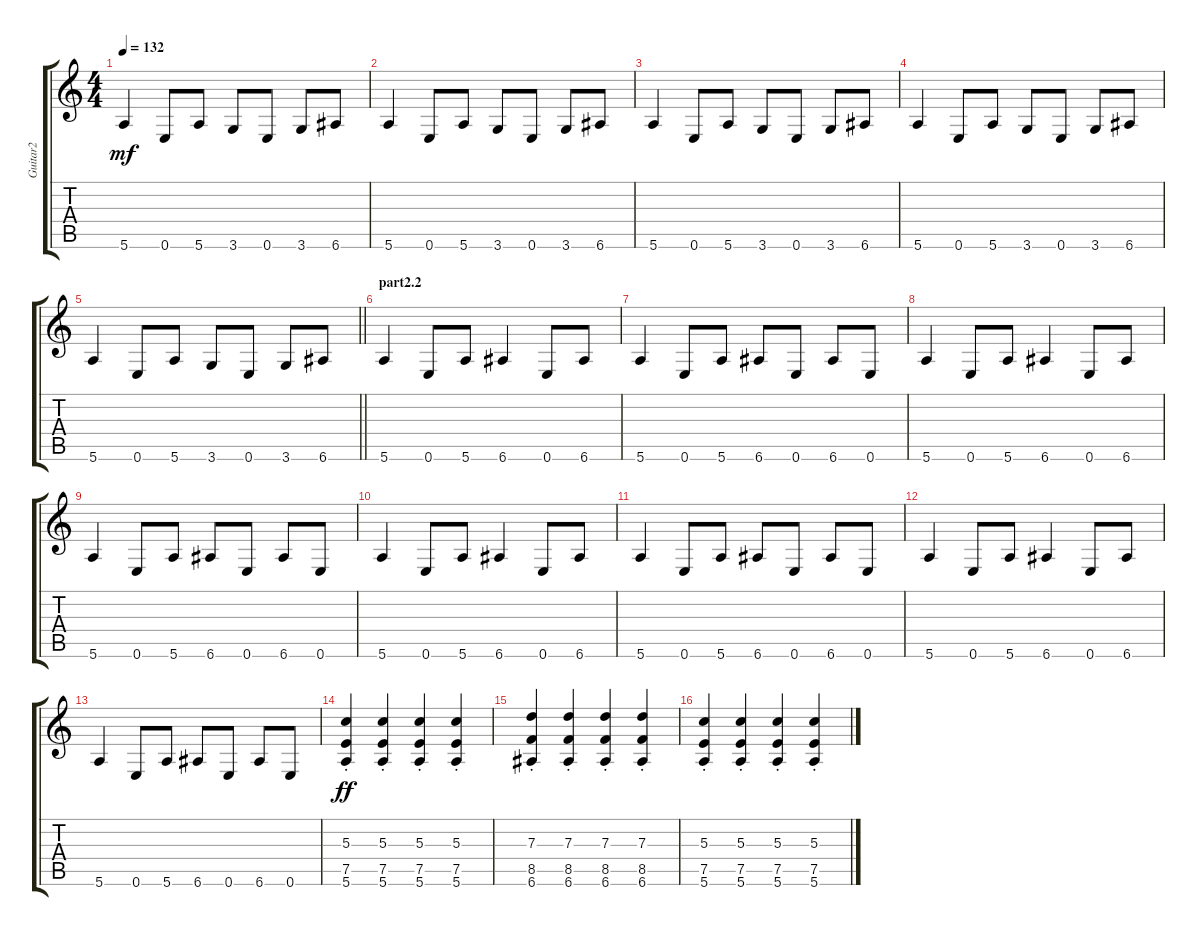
\track ("Guitar2" "Guitar2") {instrument distortionguitar}
\staff {score tabs}
\tuning (E4 B3 G3 D3 A2 E2) {hide}
\ts (4 4)
\tempo 132
\clef g2
\ks c
5.6.4{dy mf} 0.6.8 5.6.8 3.6.8 0.6.8 3.6.8 6.6.8 |
5.6.4 0.6.8 5.6.8 3.6.8 0.6.8 3.6.8 6.6.8 |
5.6.4 0.6.8 5.6.8 3.6.8 0.6.8 3.6.8 6.6.8 |
5.6.4 0.6.8 5.6.8 3.6.8 0.6.8 3.6.8 6.6.8 |
\barLineRight lightlight
5.6.4 0.6.8 5.6.8 3.6.8 0.6.8 3.6.8 6.6.8 |
\section ("" "part2.2")
5.6.4 0.6.8 5.6.8 6.6.4 0.6.8 6.6.8 |
5.6.4 0.6.8 5.6.8 6.6.8 0.6.8 6.6.8 0.6.8 |
5.6.4 0.6.8 5.6.8 6.6.4 0.6.8 6.6.8 |
5.6.4 0.6.8 5.6.8 6.6.8 0.6.8 6.6.8 0.6.8 |
5.6.4 0.6.8 5.6.8 6.6.4 0.6.8 6.6.8 |
5.6.4 0.6.8 5.6.8 6.6.8 0.6.8 6.6.8 0.6.8 |
5.6.4 0.6.8 5.6.8 6.6.4 0.6.8 6.6.8 |
5.6.4 0.6.8 5.6.8 6.6.8 0.6.8 6.6.8 0.6.8 |
(5.3{st} 7.5{st} 5.6{st}).4{dy ff} (5.3{st} 7.5{st} 5.6{st}).4 (5.3{st} 7.5{st} 5.6{st}).4 (5.3{st} 7.5{st} 5.6{st}).4 |
(7.3{st} 8.5{st} 6.6{st}).4 (7.3{st} 8.5{st} 6.6{st}).4 (7.3{st} 8.5{st} 6.6{st}).4 (7.3{st} 8.5{st} 6.6{st}).4 |
(5.3{st} 7.5{st} 5.6{st}).4 (5.3{st} 7.5{st} 5.6{st}).4 (5.3{st} 7.5{st} 5.6{st}).4 (5.3{st} 7.5{st} 5.6{st}).4
